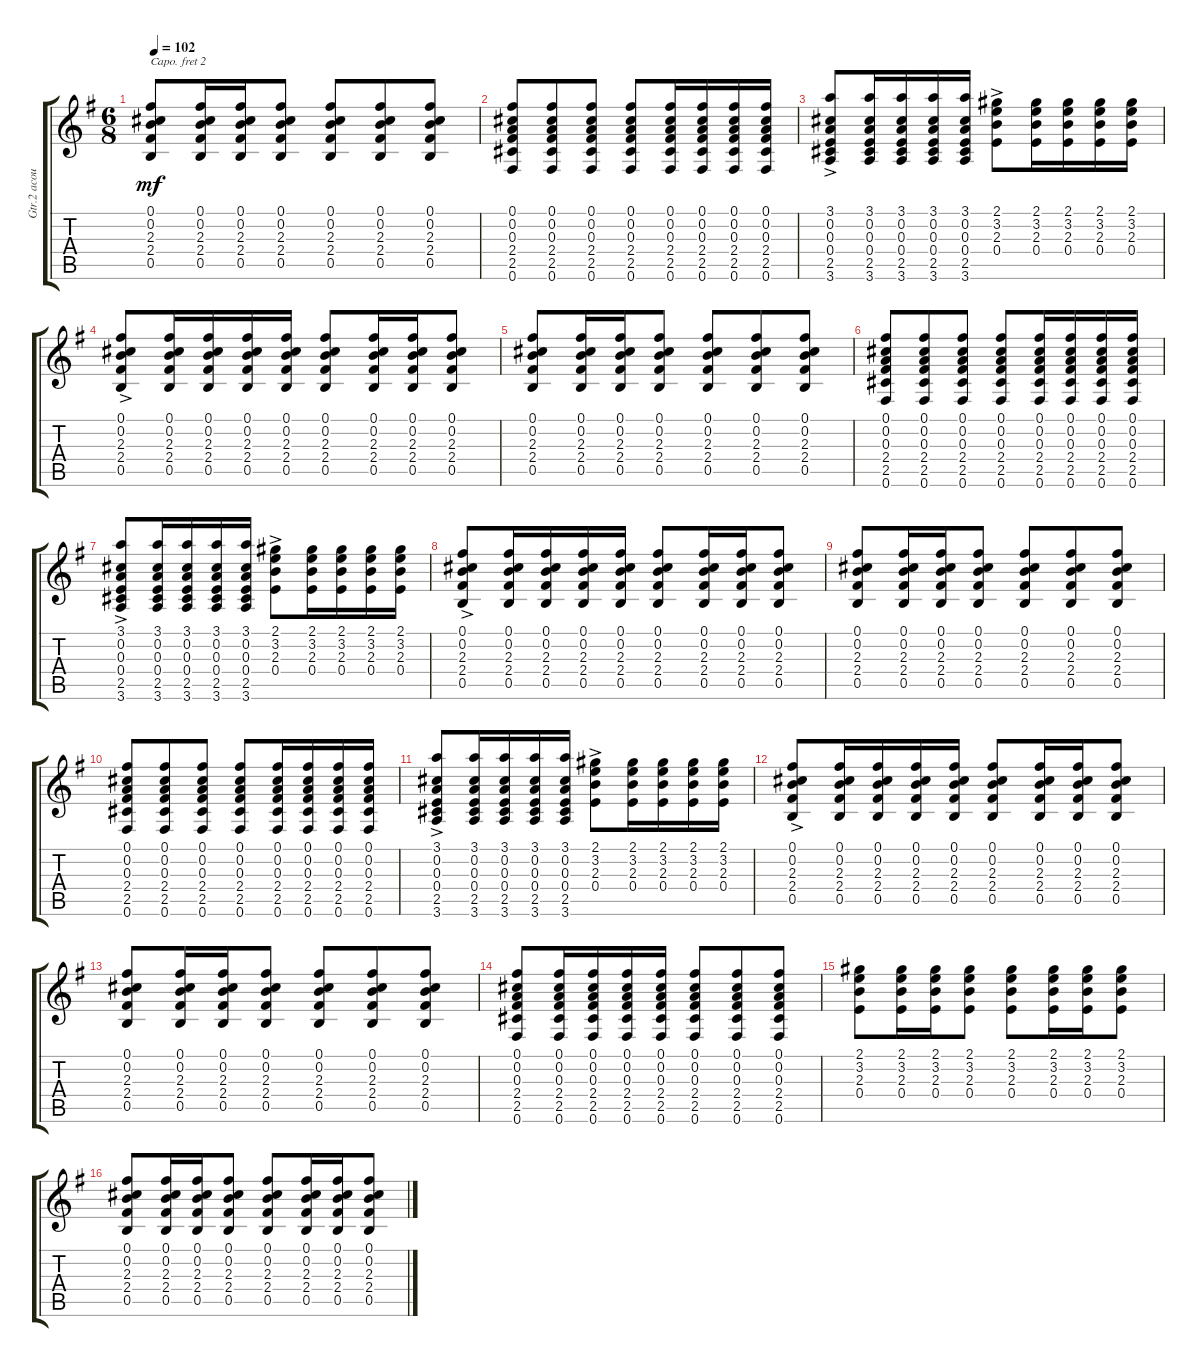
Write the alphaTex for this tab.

\track ("Gtr.2 acoustic" "Gtr.2 acou") {instrument acousticguitarsteel}
\staff {score tabs}
\capo 2
\tuning (E4 B3 G3 D3 A2 E2) {hide}
\ts (6 8)
\tempo 102
\clef g2
\ks g
(0.1 0.2 2.3 2.4 0.5).8{dy mf} (0.1 0.2 2.3 2.4 0.5).16 (0.1 0.2 2.3 2.4 0.5).16 (0.1 0.2 2.3 2.4 0.5).8 (0.1 0.2 2.3 2.4 0.5).8 (0.1 0.2 2.3 2.4 0.5).8 (0.1 0.2 2.3 2.4 0.5).8 |
(0.1 0.2 0.3 2.4 2.5 0.6).8 (0.1 0.2 0.3 2.4 2.5 0.6).8 (0.1 0.2 0.3 2.4 2.5 0.6).8 (0.1 0.2 0.3 2.4 2.5 0.6).8 (0.1 0.2 0.3 2.4 2.5 0.6).16 (0.1 0.2 0.3 2.4 2.5 0.6).16 (0.1 0.2 0.3 2.4 2.5 0.6).16 (0.1 0.2 0.3 2.4 2.5 0.6).16 |
(3.1{ac} 0.2{ac} 0.3{ac} 0.4{ac} 2.5{ac} 3.6{ac}).8 (3.1 0.2 0.3 0.4 2.5 3.6).16 (3.1 0.2 0.3 0.4 2.5 3.6).16 (3.1 0.2 0.3 0.4 2.5 3.6).16 (3.1 0.2 0.3 0.4 2.5 3.6).16 (2.1{ac} 3.2{ac} 2.3{ac} 0.4{ac}).8 (2.1 3.2 2.3 0.4).16 (2.1 3.2 2.3 0.4).16 (2.1 3.2 2.3 0.4).16 (2.1 3.2 2.3 0.4).16 |
(0.1{ac} 0.2{ac} 2.3{ac} 2.4{ac} 0.5{ac}).8 (0.1 0.2 2.3 2.4 0.5).16 (0.1 0.2 2.3 2.4 0.5).16 (0.1 0.2 2.3 2.4 0.5).16 (0.1 0.2 2.3 2.4 0.5).16 (0.1 0.2 2.3 2.4 0.5).8 (0.1 0.2 2.3 2.4 0.5).16 (0.1 0.2 2.3 2.4 0.5).16 (0.1 0.2 2.3 2.4 0.5).8 |
(0.1 0.2 2.3 2.4 0.5).8 (0.1 0.2 2.3 2.4 0.5).16 (0.1 0.2 2.3 2.4 0.5).16 (0.1 0.2 2.3 2.4 0.5).8 (0.1 0.2 2.3 2.4 0.5).8 (0.1 0.2 2.3 2.4 0.5).8 (0.1 0.2 2.3 2.4 0.5).8 |
(0.1 0.2 0.3 2.4 2.5 0.6).8 (0.1 0.2 0.3 2.4 2.5 0.6).8 (0.1 0.2 0.3 2.4 2.5 0.6).8 (0.1 0.2 0.3 2.4 2.5 0.6).8 (0.1 0.2 0.3 2.4 2.5 0.6).16 (0.1 0.2 0.3 2.4 2.5 0.6).16 (0.1 0.2 0.3 2.4 2.5 0.6).16 (0.1 0.2 0.3 2.4 2.5 0.6).16 |
(3.1{ac} 0.2{ac} 0.3{ac} 0.4{ac} 2.5{ac} 3.6{ac}).8 (3.1 0.2 0.3 0.4 2.5 3.6).16 (3.1 0.2 0.3 0.4 2.5 3.6).16 (3.1 0.2 0.3 0.4 2.5 3.6).16 (3.1 0.2 0.3 0.4 2.5 3.6).16 (2.1{ac} 3.2{ac} 2.3{ac} 0.4{ac}).8 (2.1 3.2 2.3 0.4).16 (2.1 3.2 2.3 0.4).16 (2.1 3.2 2.3 0.4).16 (2.1 3.2 2.3 0.4).16 |
(0.1{ac} 0.2{ac} 2.3{ac} 2.4{ac} 0.5{ac}).8 (0.1 0.2 2.3 2.4 0.5).16 (0.1 0.2 2.3 2.4 0.5).16 (0.1 0.2 2.3 2.4 0.5).16 (0.1 0.2 2.3 2.4 0.5).16 (0.1 0.2 2.3 2.4 0.5).8 (0.1 0.2 2.3 2.4 0.5).16 (0.1 0.2 2.3 2.4 0.5).16 (0.1 0.2 2.3 2.4 0.5).8 |
(0.1 0.2 2.3 2.4 0.5).8 (0.1 0.2 2.3 2.4 0.5).16 (0.1 0.2 2.3 2.4 0.5).16 (0.1 0.2 2.3 2.4 0.5).8 (0.1 0.2 2.3 2.4 0.5).8 (0.1 0.2 2.3 2.4 0.5).8 (0.1 0.2 2.3 2.4 0.5).8 |
(0.1 0.2 0.3 2.4 2.5 0.6).8 (0.1 0.2 0.3 2.4 2.5 0.6).8 (0.1 0.2 0.3 2.4 2.5 0.6).8 (0.1 0.2 0.3 2.4 2.5 0.6).8 (0.1 0.2 0.3 2.4 2.5 0.6).16 (0.1 0.2 0.3 2.4 2.5 0.6).16 (0.1 0.2 0.3 2.4 2.5 0.6).16 (0.1 0.2 0.3 2.4 2.5 0.6).16 |
(3.1{ac} 0.2{ac} 0.3{ac} 0.4{ac} 2.5{ac} 3.6{ac}).8 (3.1 0.2 0.3 0.4 2.5 3.6).16 (3.1 0.2 0.3 0.4 2.5 3.6).16 (3.1 0.2 0.3 0.4 2.5 3.6).16 (3.1 0.2 0.3 0.4 2.5 3.6).16 (2.1{ac} 3.2{ac} 2.3{ac} 0.4{ac}).8 (2.1 3.2 2.3 0.4).16 (2.1 3.2 2.3 0.4).16 (2.1 3.2 2.3 0.4).16 (2.1 3.2 2.3 0.4).16 |
(0.1{ac} 0.2{ac} 2.3{ac} 2.4{ac} 0.5{ac}).8 (0.1 0.2 2.3 2.4 0.5).16 (0.1 0.2 2.3 2.4 0.5).16 (0.1 0.2 2.3 2.4 0.5).16 (0.1 0.2 2.3 2.4 0.5).16 (0.1 0.2 2.3 2.4 0.5).8 (0.1 0.2 2.3 2.4 0.5).16 (0.1 0.2 2.3 2.4 0.5).16 (0.1 0.2 2.3 2.4 0.5).8 |
(0.1 0.2 2.3 2.4 0.5).8 (0.1 0.2 2.3 2.4 0.5).16 (0.1 0.2 2.3 2.4 0.5).16 (0.1 0.2 2.3 2.4 0.5).8 (0.1 0.2 2.3 2.4 0.5).8 (0.1 0.2 2.3 2.4 0.5).8 (0.1 0.2 2.3 2.4 0.5).8 |
(0.1 0.2 0.3 2.4 2.5 0.6).8 (0.1 0.2 0.3 2.4 2.5 0.6).16 (0.1 0.2 0.3 2.4 2.5 0.6).16 (0.1 0.2 0.3 2.4 2.5 0.6).16 (0.1 0.2 0.3 2.4 2.5 0.6).16 (0.1 0.2 0.3 2.4 2.5 0.6).8 (0.1 0.2 0.3 2.4 2.5 0.6).8 (0.1 0.2 0.3 2.4 2.5 0.6).8 |
(2.1 3.2 2.3 0.4).8 (2.1 3.2 2.3 0.4).16 (2.1 3.2 2.3 0.4).16 (2.1 3.2 2.3 0.4).8 (2.1 3.2 2.3 0.4).8 (2.1 3.2 2.3 0.4).16 (2.1 3.2 2.3 0.4).16 (2.1 3.2 2.3 0.4).8 |
(0.1 0.2 2.3 2.4 0.5).8 (0.1 0.2 2.3 2.4 0.5).16 (0.1 0.2 2.3 2.4 0.5).16 (0.1 0.2 2.3 2.4 0.5).8 (0.1 0.2 2.3 2.4 0.5).8 (0.1 0.2 2.3 2.4 0.5).16 (0.1 0.2 2.3 2.4 0.5).16 (0.1 0.2 2.3 2.4 0.5).8
